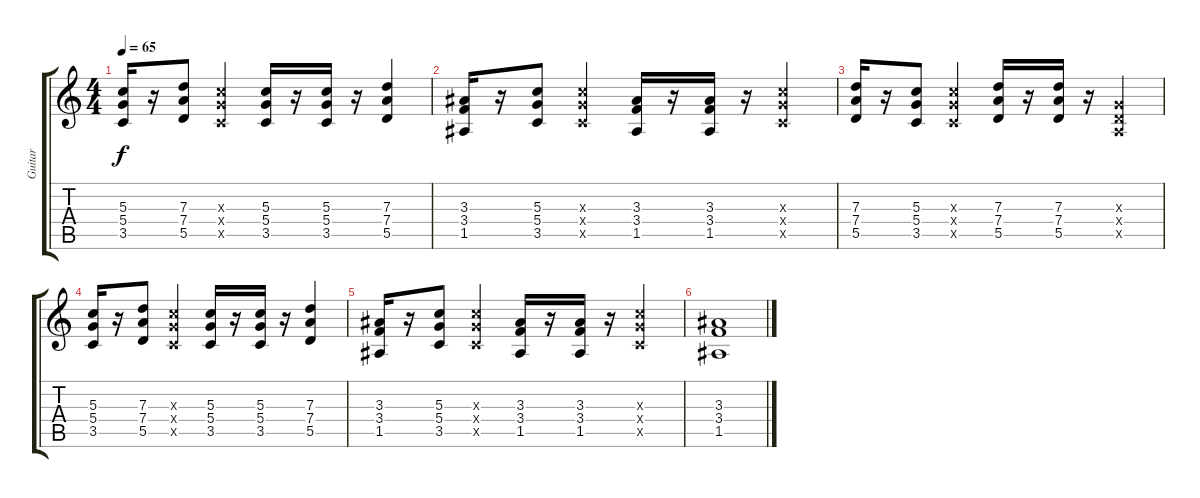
\track ("Guitar" "Guitar") {instrument acousticguitarnylon}
\staff {score tabs}
\tuning (E4 B3 G3 D3 A2 E2) {hide}
\ts (4 4)
\tempo 65
\clef g2
\ks c
(5.3 5.4 3.5).16{dy f instrument acousticguitarnylon} r.16 (7.3 7.4 5.5).8 (5.3{x} 5.4{x} 3.5{x}).4 (5.3 5.4 3.5).16 r.16 (5.3 5.4 3.5).16 r.16 (7.3 7.4 5.5).4 |
(3.3 3.4 1.5).16 r.16 (5.3 5.4 3.5).8 (5.3{x} 5.4{x} 3.5{x}).4 (3.3 3.4 1.5).16 r.16 (3.3 3.4 1.5).16 r.16 (5.3{x} 5.4{x} 3.5{x}).4 |
(7.3 7.4 5.5).16 r.16 (5.3 5.4 3.5).8 (5.3{x} 5.4{x} 3.5{x}).4 (7.3 7.4 5.5).16 r.16 (7.3 7.4 5.5).16 r.16 (0.3{x} 0.4{x} 0.5{x}).4 |
(5.3 5.4 3.5).16 r.16 (7.3 7.4 5.5).8 (5.3{x} 5.4{x} 3.5{x}).4 (5.3 5.4 3.5).16 r.16 (5.3 5.4 3.5).16 r.16 (7.3 7.4 5.5).4 |
(3.3 3.4 1.5).16 r.16 (5.3 5.4 3.5).8 (5.3{x} 5.4{x} 3.5{x}).4 (3.3 3.4 1.5).16 r.16 (3.3 3.4 1.5).16 r.16 (5.3{x} 5.4{x} 3.5{x}).4 |
(3.3 3.4 1.5).1
